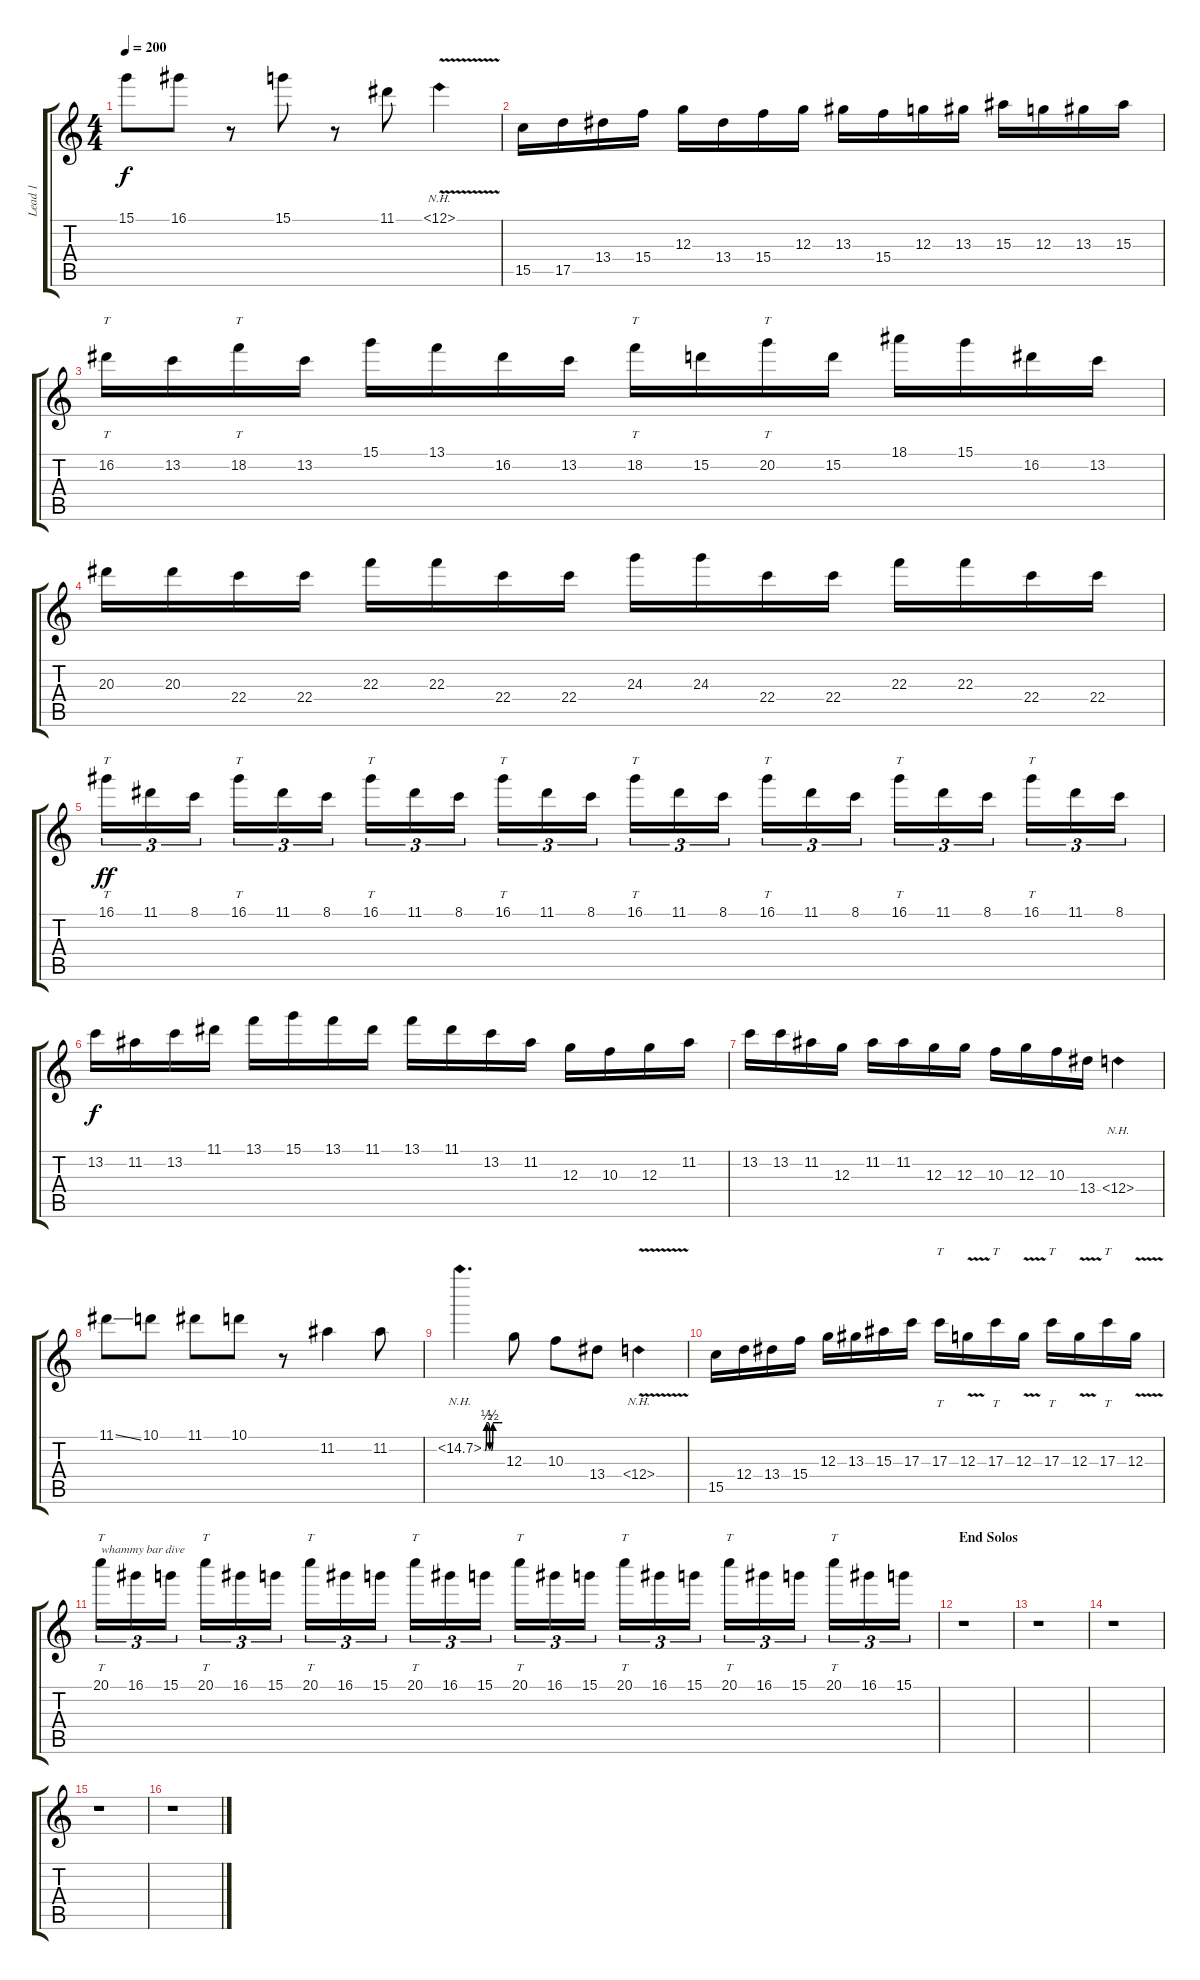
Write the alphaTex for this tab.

\track ("Lead 1" "Lead 1") {instrument overdrivenguitar}
\staff {score tabs}
\tuning (E4 B3 G3 D3 A2 E2) {hide}
\ts (4 4)
\tempo 200
\clef g2
\ks c
15.1.8{dy f} 16.1.8 r.8 15.1.8 r.8 11.1.8 11.1{nh v}.4 |
15.5.16 17.5.16 13.4.16 15.4.16 12.3.16 13.4.16 15.4.16 12.3.16 13.3.16 15.4.16 12.3.16 13.3.16 15.3.16 12.3.16 13.3.16 15.3.16 |
16.2.16{tt} 13.2.16 18.2.16{tt} 13.2.16 15.1.16 13.1.16 16.2.16 13.2.16 18.2.16{tt} 15.2.16 20.2.16{tt} 15.2.16 18.1.16 15.1.16 16.2.16 13.2.16 |
\section ("" "")
20.3.16 20.3.16 22.4.16 22.4.16 22.3.16 22.3.16 22.4.16 22.4.16 24.3.16 24.3.16 22.4.16 22.4.16 22.3.16 22.3.16 22.4.16 22.4.16 |
16.1.16{tt tu (3 2) dy ff} 11.1.16{tu (3 2)} 8.1.16{tu (3 2)} 16.1.16{tt tu (3 2)} 11.1.16{tu (3 2)} 8.1.16{tu (3 2)} 16.1.16{tt tu (3 2)} 11.1.16{tu (3 2)} 8.1.16{tu (3 2)} 16.1.16{tt tu (3 2)} 11.1.16{tu (3 2)} 8.1.16{tu (3 2)} 16.1.16{tt tu (3 2)} 11.1.16{tu (3 2)} 8.1.16{tu (3 2)} 16.1.16{tt tu (3 2)} 11.1.16{tu (3 2)} 8.1.16{tu (3 2)} 16.1.16{tt tu (3 2)} 11.1.16{tu (3 2)} 8.1.16{tu (3 2)} 16.1.16{tt tu (3 2)} 11.1.16{tu (3 2)} 8.1.16{tu (3 2)} |
13.2.16{dy f} 11.2.16 13.2.16 11.1.16 13.1.16 15.1.16 13.1.16 11.1.16 13.1.16 11.1.16 13.2.16 11.2.16 12.3.16 10.3.16 12.3.16 11.2.16 |
13.2.16 13.2.16 11.2.16 12.3.16 11.2.16 11.2.16 12.3.16 12.3.16 10.3.16 12.3.16 10.3.16 13.4.16 13.4{nh}.4 |
11.1{ss}.8 10.1.8 11.1.8 10.1.8 r.8 11.2.4 11.2.8 |
15.2{be (custom 0 0 5 0 10 2 15 2 20 0 25 0 30 2 50 2 60 2) nh}.4{d} 12.3.8 10.3.8 13.4.8 13.4{nh v}.4 |
15.5.16 12.4.16 13.4.16 15.4.16 12.3.16 13.3.16 15.3.16 17.3.16 17.3.16{tt} 12.3{v}.16 17.3.16{tt} 12.3{v}.16 17.3.16{tt} 12.3{v}.16 17.3.16{tt} 12.3{v}.16 |
20.1.16{tt tu (3 2) txt "whammy bar dive"} 16.1.16{tu (3 2)} 15.1.16{tu (3 2)} 20.1.16{tt tu (3 2)} 16.1.16{tu (3 2)} 15.1.16{tu (3 2)} 20.1.16{tt tu (3 2)} 16.1.16{tu (3 2)} 15.1.16{tu (3 2)} 20.1.16{tt tu (3 2)} 16.1.16{tu (3 2)} 15.1.16{tu (3 2)} 20.1.16{tt tu (3 2)} 16.1.16{tu (3 2)} 15.1.16{tu (3 2)} 20.1.16{tt tu (3 2)} 16.1.16{tu (3 2)} 15.1.16{tu (3 2)} 20.1.16{tt tu (3 2)} 16.1.16{tu (3 2)} 15.1.16{tu (3 2)} 20.1.16{tt tu (3 2)} 16.1.16{tu (3 2)} 15.1.16{tu (3 2)} |
\section ("" "End Solos")
r.1 |
r.1 |
r.1 |
r.1 |
r.1
